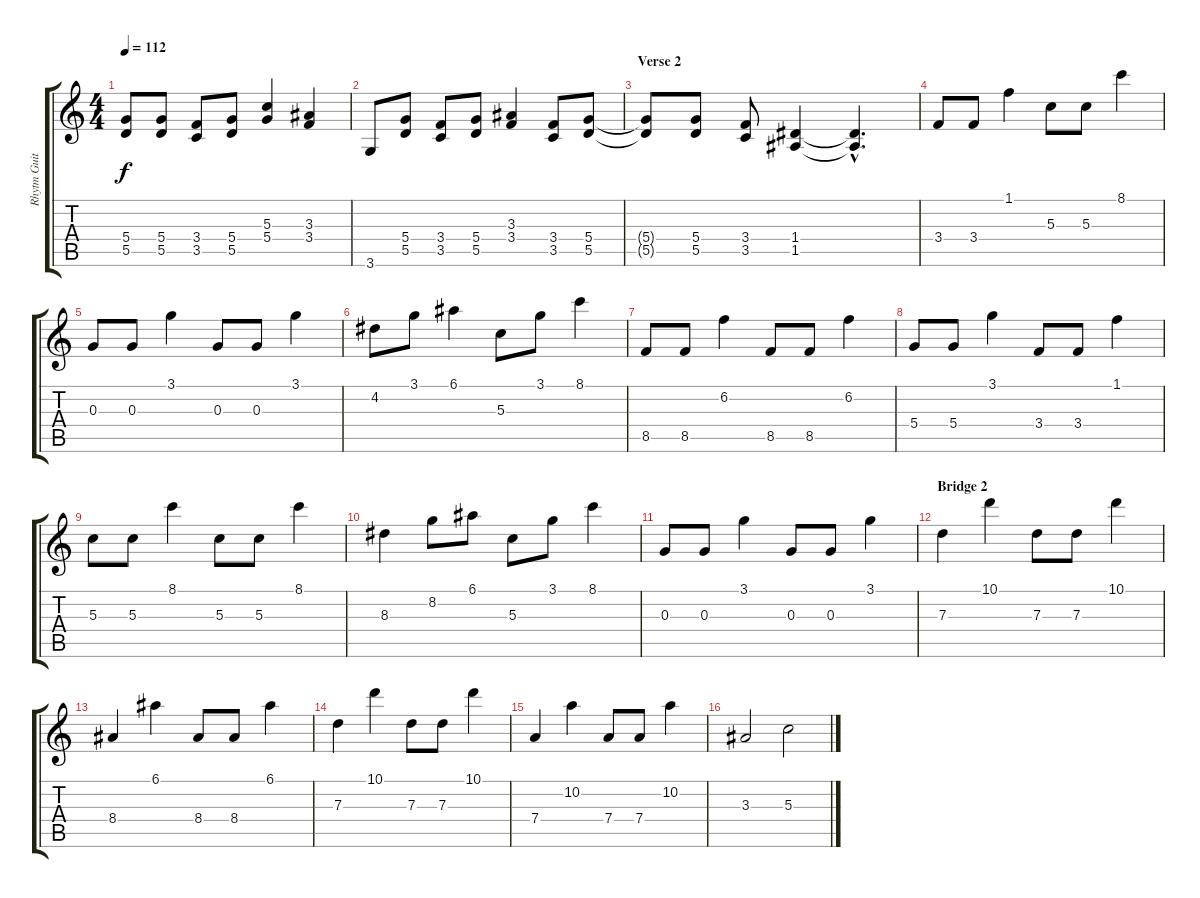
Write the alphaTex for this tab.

\track ("Rhytm Guitar" "Rhytm Guit") {instrument distortionguitar}
\staff {score tabs}
\tuning (E4 B3 G3 D3 A2 E2) {hide}
\ts (4 4)
\tempo 112
\clef g2
\ks c
(5.4{t} 5.5{t}).8{dy f} (5.4 5.5).8 (3.4 3.5).8 (5.4 5.5).8 (5.3 5.4).4 (3.3 3.4).4 |
3.6.8 (5.4 5.5).8 (3.4 3.5).8 (5.4 5.5).8 (3.3 3.4).4 (3.4 3.5).8 (5.4 5.5).8 |
\section ("" "Verse 2")
(5.4{t} 5.5{t}).8 (5.4 5.5).8 (3.4 3.5).8 (1.4 1.5).4 (1.4{hac t} 1.5{hac t}).4{d} |
3.4.8 3.4.8 1.1.4 5.3.8 5.3.8 8.1.4 |
0.3.8 0.3.8 3.1.4 0.3.8 0.3.8 3.1.4 |
4.2.8 3.1.8 6.1.4 5.3.8 3.1.8 8.1.4 |
8.5.8 8.5.8 6.2.4 8.5.8 8.5.8 6.2.4 |
5.4.8 5.4.8 3.1.4 3.4.8 3.4.8 1.1.4 |
5.3.8 5.3.8 8.1.4 5.3.8 5.3.8 8.1.4 |
8.3.4 8.2.8 6.1.8 5.3.8 3.1.8 8.1.4 |
0.3.8 0.3.8 3.1.4 0.3.8 0.3.8 3.1.4 |
\section ("" "Bridge 2")
7.3.4 10.1.4 7.3.8 7.3.8 10.1.4 |
8.4.4 6.1.4 8.4.8 8.4.8 6.1.4 |
7.3.4 10.1.4 7.3.8 7.3.8 10.1.4 |
7.4.4 10.2.4 7.4.8 7.4.8 10.2.4 |
3.3.2 5.3.2
